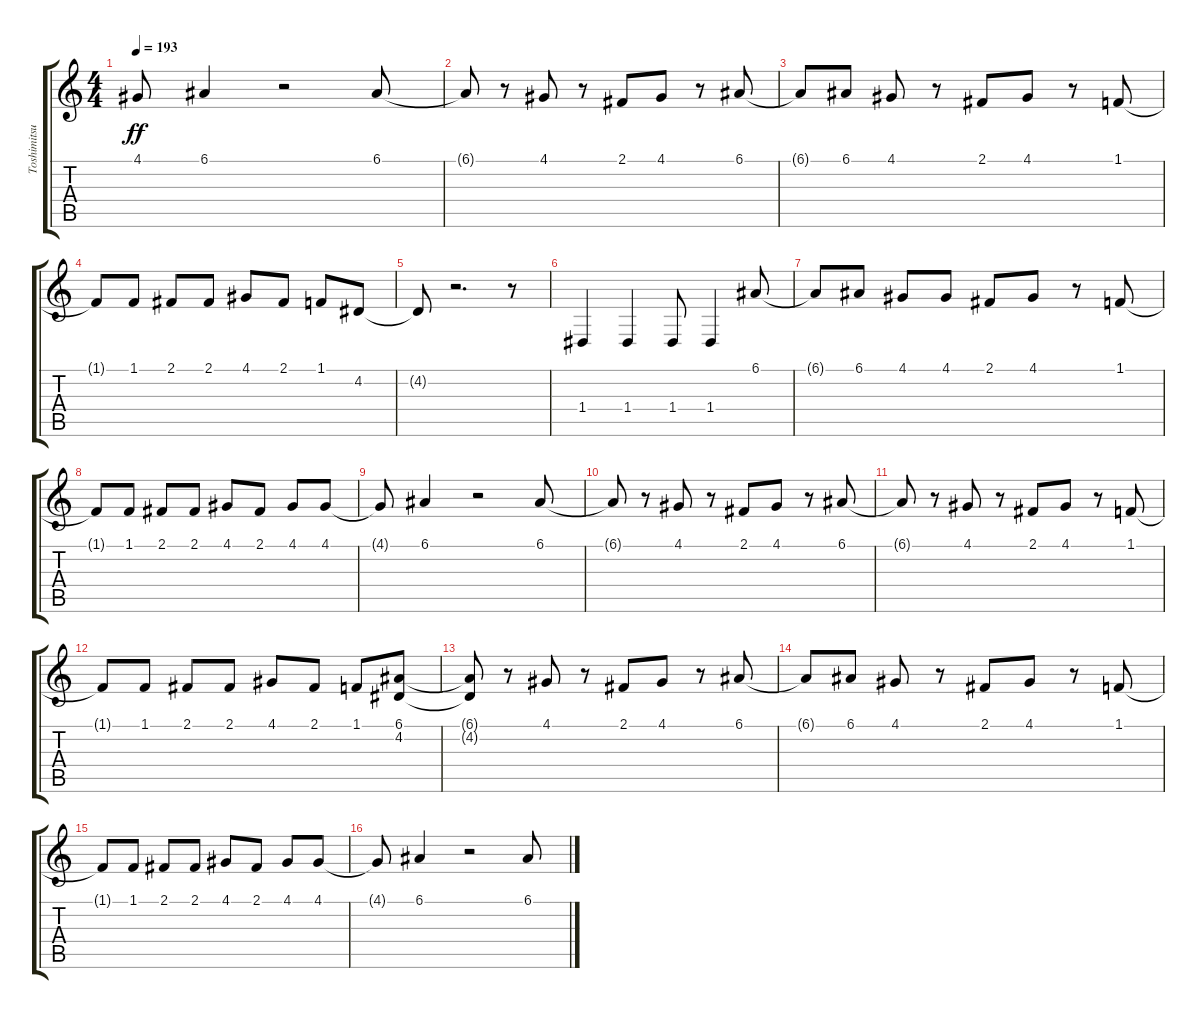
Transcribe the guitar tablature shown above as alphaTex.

\track ("Toshimitsu Deyama (Toshi)" "Toshimitsu") {instrument tenorsax}
\staff {score tabs}
\tuning (E4 B3 G3 D3 A2 E2) {hide}
\ts (4 4)
\tempo 193
\clef g2
\ks c
4.1{t}.8{dy ff} 6.1.4 r.2 6.1.8 |
6.1{t}.8 r.8 4.1.8 r.8 2.1.8 4.1.8 r.8 6.1.8 |
6.1{t}.8 6.1.8 4.1.8 r.8 2.1.8 4.1.8 r.8 1.1.8 |
1.1{t}.8 1.1.8 2.1.8 2.1.8 4.1.8 2.1.8 1.1.8 4.2.8 |
4.2{t}.8 r.2{d} r.8 |
1.4.4 1.4.4 1.4.8 1.4.4 6.1.8 |
6.1{t}.8 6.1.8 4.1.8 4.1.8 2.1.8 4.1.8 r.8 1.1.8 |
1.1{t}.8 1.1.8 2.1.8 2.1.8 4.1.8 2.1.8 4.1.8 4.1.8 |
4.1{t}.8 6.1.4 r.2 6.1.8 |
6.1{t}.8 r.8 4.1.8 r.8 2.1.8 4.1.8 r.8 6.1.8 |
6.1{t}.8 r.8 4.1.8 r.8 2.1.8 4.1.8 r.8 1.1.8 |
1.1{t}.8 1.1.8 2.1.8 2.1.8 4.1.8 2.1.8 1.1.8 (6.1 4.2).8 |
(6.1{t} 4.2{t}).8 r.8 4.1.8 r.8 2.1.8 4.1.8 r.8 6.1.8 |
6.1{t}.8 6.1.8 4.1.8 r.8 2.1.8 4.1.8 r.8 1.1.8 |
1.1{t}.8 1.1.8 2.1.8 2.1.8 4.1.8 2.1.8 4.1.8 4.1.8 |
4.1{t}.8 6.1.4 r.2 6.1.8
